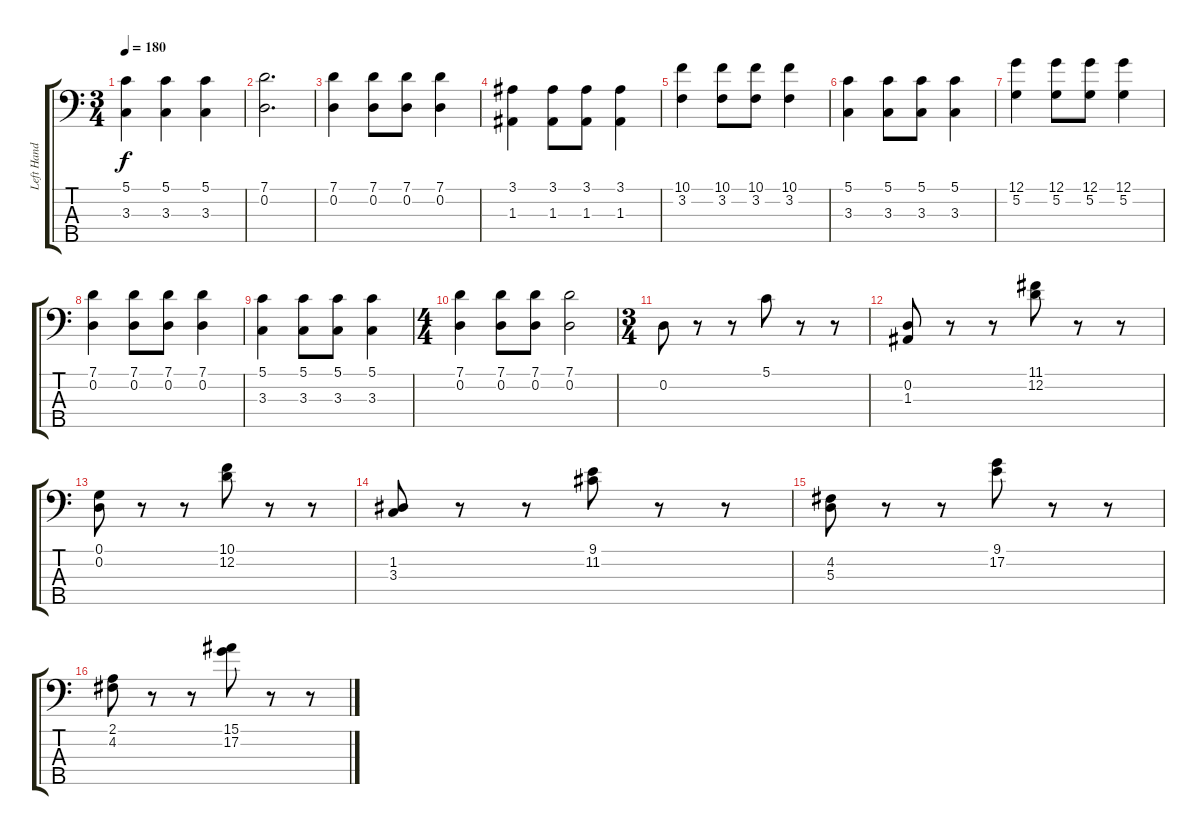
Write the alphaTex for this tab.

\track ("Left Hand" "Left Hand") {instrument acousticguitarsteel}
\staff {score tabs}
\tuning (G2 D2 A1 E1 B0) {hide}
\ts (3 4)
\tempo 180
\clef f4
\ks c
(5.1 3.3).4{dy f} (5.1 3.3).4 (5.1 3.3).4 |
(7.1 0.2).2{d} |
(7.1 0.2).4 (7.1 0.2).8 (7.1 0.2).8 (7.1 0.2).4 |
(3.1 1.3).4 (3.1 1.3).8 (3.1 1.3).8 (3.1 1.3).4 |
(10.1 3.2).4 (10.1 3.2).8 (10.1 3.2).8 (10.1 3.2).4 |
(5.1 3.3).4 (5.1 3.3).8 (5.1 3.3).8 (5.1 3.3).4 |
(12.1 5.2).4 (12.1 5.2).8 (12.1 5.2).8 (12.1 5.2).4 |
(7.1 0.2).4 (7.1 0.2).8 (7.1 0.2).8 (7.1 0.2).4 |
(5.1 3.3).4 (5.1 3.3).8 (5.1 3.3).8 (5.1 3.3).4 |
\ts (4 4)
(7.1 0.2).4 (7.1 0.2).8 (7.1 0.2).8 (7.1 0.2).2 |
\ts (3 4)
0.2.8 r.8 r.8 5.1.8 r.8 r.8 |
(0.2 1.3).8 r.8 r.8 (11.1 12.2).8 r.8 r.8 |
(0.1 0.2).8 r.8 r.8 (10.1 12.2).8 r.8 r.8 |
(1.2 3.3).8 r.8 r.8 (9.1 11.2).8 r.8 r.8 |
(4.2 5.3).8 r.8 r.8 (9.1 17.2).8 r.8 r.8 |
(2.1 4.2).8 r.8 r.8 (15.1 17.2).8 r.8 r.8
